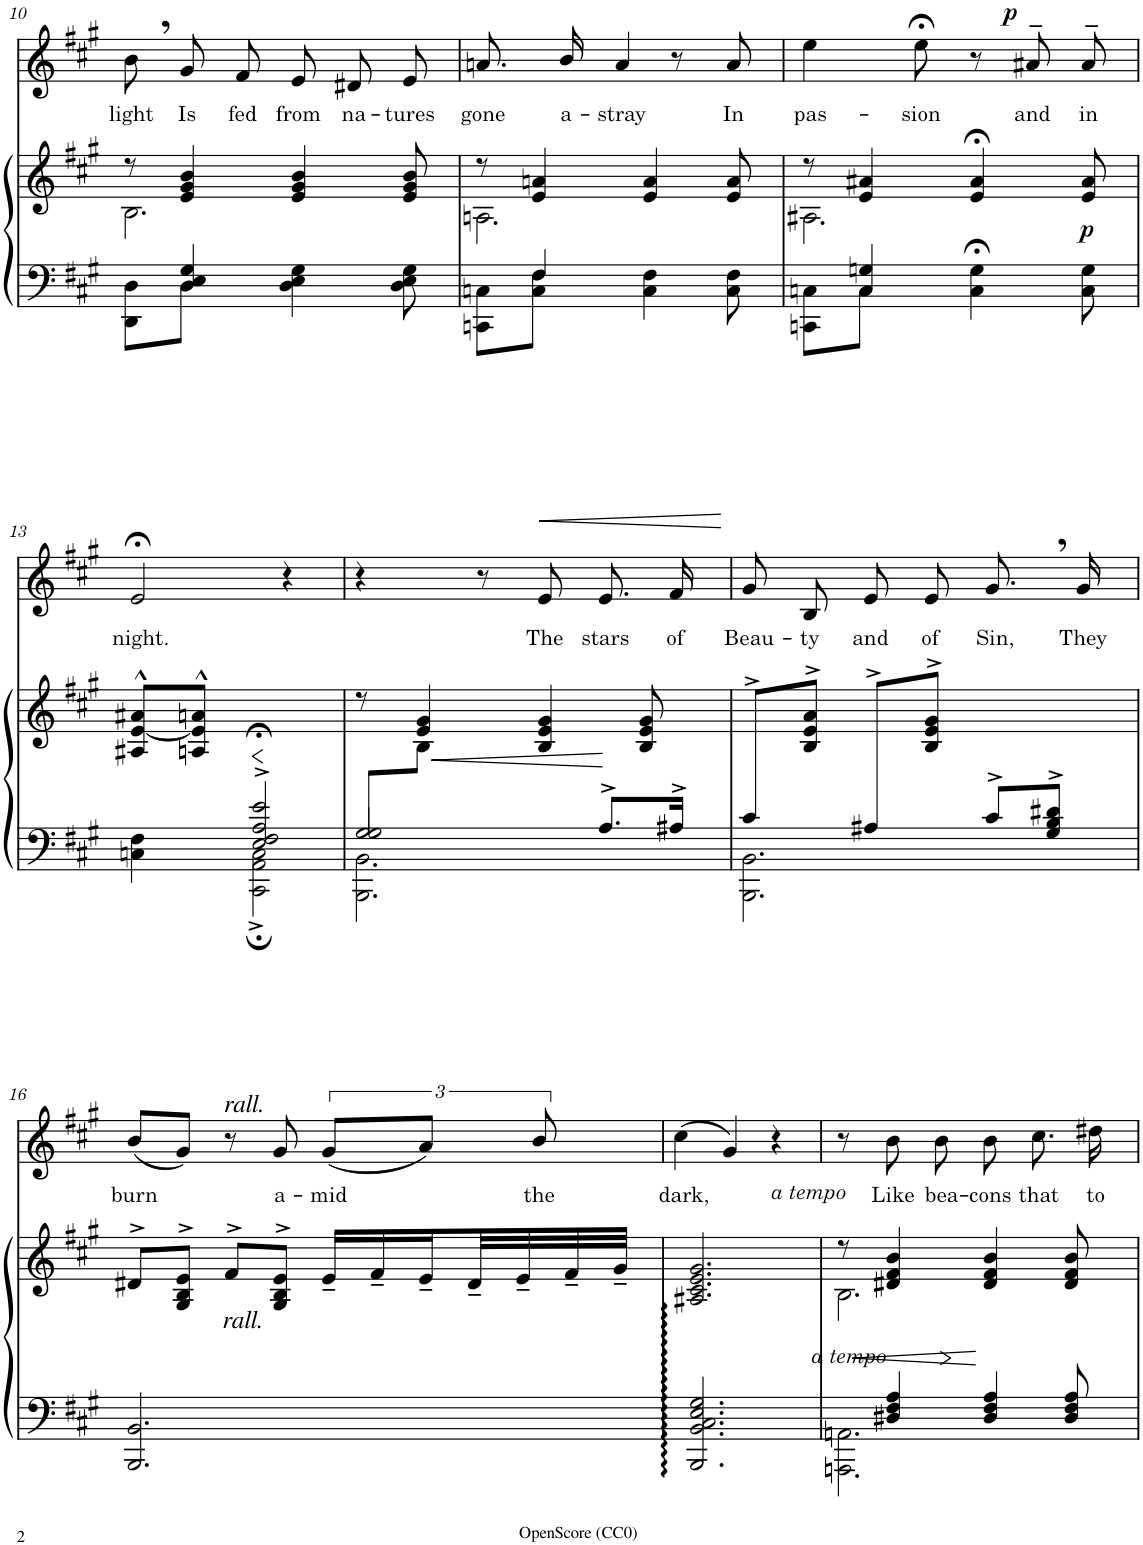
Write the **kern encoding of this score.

**kern	**kern	**dynam	**kern	**text	**dynam
*part2	*part2	*part2	*part1	*part1	*part1
*staff3	*staff2	*staff2/3	*staff1	*staff1	*staff1
*I"Piano	*	*	*I"Voice	*	*
*I'Pno	*	*	*	*	*
!!LO:PB:g=z
*clefF4	*clefG2	*	*clefG2	*	*
*k[f#c#g#]	*k[f#c#g#]	*	*k[f#c#g#]	*	*
*M3/4	*M3/4	*	*M3/4	*	*
=10	=10	=10	=10	=10	=10
*^	*^	*	*	*	*
!	!	!	!	!	!	!LO:LY:b	!
8ryy	8DD\ 8D\L	8r	2.B\	.	8b,\	light	.
!	!	!	!	!	!	!LO:LY:b	!
4D/ 4E/ 4G#/	8D\J	4e/ 4g#/ 4b/	.	.	8g#/	Is	.
!	!	!	!	!	!	!LO:LY:b	!
.	2ryy	.	.	.	8f#/	fed	.
!	!	!	!	!	!	!LO:LY:b	!
4D\ 4E\ 4G#\	.	4e/ 4g#/ 4b/	.	.	8e/	from	.
!	!	!	!	!	!	!LO:LY:b	!
.	.	.	.	.	8d#X/	na-	.
!	!	!	!	!	!	!LO:LY:b	!
8D\ 8E\ 8G#\	.	8e/ 8g#/ 8b/	.	.	8e/	-tures	.
=11	=11	=11	=11	=11	=11	=11	=11
!	!	!	!	!	!	!LO:LY:b	!
8ryy	8CCn\ 8Cn\L	8r	2.An\	.	8.an/	gone	.
4F#/	8C\ 8F#\J	4e/ 4an/	.	.	.	.	.
!	!	!	!	!	!	!LO:LY:b	!
.	.	.	.	.	16b/	a-	.
!	!	!	!	!	!	!LO:LY:b	!
.	2ryy	.	.	.	4a/	-stray	.
4C\ 4F#\	.	4e/ 4a/	.	.	.	.	.
.	.	.	.	.	8r	.	.
!	!	!	!	!	!	!LO:LY:b	!
8C\ 8F#\	.	8e/ 8a/	.	.	8a/	In	.
=12	=12	=12	=12	=12	=12	=12	=12
!	!	!	!	!	!	!LO:LY:b	!
8ryy	8CCn\ 8Cn\L	8r	2.A#X\	.	4ee\	pas-	.
4C/ 4Gn/	8C\J	4e/ 4a#X/	.	.	.	.	.
!	!	!	!	!	!	!LO:LY:b	!
.	2ryy	.	.	.	8ee;<\	-sion	.
4C\;< 4G\;<	.	4e/;< 4a#/;<	.	.	8r	.	.
!	!	!	!	!	!	!LO:LY:b	!LO:DY:a
.	.	.	.	.	8a#X~>/	and	p
!	!	!	!	!LO:DY:b	!	!LO:LY:b	!
8C\ 8G\	.	8e/ 8a#/	.	p	8a#~>/	in	.
*	*	*v	*v	*	*	*	*
!!LO:LB:g=z
=13	=13	=13	=13	=13	=13	=13
!	!	!	!	!	!LO:LY:b	!
4ryy	4Cn\ 4F#\	8A#X/^^ [<8e/^^ 8a#X/^^L	.	2e;</	night.	.
.	.	8An/^^ 8e/]^^ 8an/^^J	.	.	.	.
!	!	!	!LO:HP:b=2	!	!	!
2E/;<^> 2F#/;<^> 2A/;<^> 2e/;<^>	2CC#\;^< 2AA\;^< 2C\;^<	2ryy	<	.	.	.
.	.	.	.	4r	.	.
*v	*v	*	*	*	*	*
=14	=14	=14	=14	=14	=14
!LO:N:head=open	!	!	!	!	!
*^	*^	*	*	*	*
*	*^	*	*	*	*	*	*
8G#/L	2G#/	2.BBB\ 2.BB\	8r	8ryy	.	4r	.	.
!	!	!	!	!	!LO:HP:b	!	!	!
2ryy	.	.	4e/ 4g#/	8B\J	<	.	.	.
.	.	.	.	2ryy	.	8r	.	.
!	!	!	!	!	!	!	!LO:LY:b	!LO:HP:b
.	.	.	4B/ 4e/ 4g#/	.	[	8e/	The	<
!	!	!	!	!	!	!	!LO:LY:b	!
.	8.A^/L	.	.	.	.	8.e/	stars	.
8ryy	.	.	8B/ 8e/ 8g#/	.	[	.	.	.
!	!	!	!	!	!	!	!LO:LY:b	!
.	16A#X^/Jk	.	.	.	.	16f#/	of	.
*v	*v	*v	*	*	*	*	*	*
*	*v	*v	*	*	*	*
.	.	.	.	.	[
=15	=15	=15	=15	=15	=15
*^	*	*	*	*	*
!	!	!	!	!	!LO:LY:b	!
8c#^>/L	2.BBB\ 2.BB\	8ryy	.	8g#/	Beau-	.
!	!	!	!	!	!LO:LY:b	!
8ryy	.	8B/^> 8e/^> 8a/^>J	.	8B/	-ty	.
!	!	!	!	!	!LO:LY:b	!
8A#X^>/L	.	8ryy	.	8e/	and	.
!	!	!	!	!	!LO:LY:b	!
8ryy	.	8B/^> 8e/^> 8g#/^>J	.	8e/	of	.
!	!	!	!	!	!LO:LY:b	!
8c#^>/L	.	4ryy	.	8.g#,/	Sin,	.
8G#/^> 8B/^> 8d#X/^>J	.	.	.	.	.	.
!	!	!	!	!	!LO:LY:b	!
.	.	.	.	16g#/	They	.
*v	*v	*	*	*	*	*
!!LO:LB:g=z
=16	=16	=16	=16	=16	=16
!	!	!	!	!LO:LY:b	!
2.BBB/ 2.BB/	8d#X^>/L	.	(8b/L	burn	.
.	8G#/^> 8B/^> 8e/^>J	.	8g#/J)	.	.
!	!	!	!LO:TX:a:i:t=rall.	!	!
!	!LO:TX:b:i:t=rall.	!	!	!	!
.	8f#^>/L	.	8r	.	.
!	!	!	!	!LO:LY:b	!
.	8G#/^> 8B/^> 8e/^>J	.	8g#/	a-	.
*	*Xbrackettup	*	*	*	*
!	!	!	!	!LO:LY:b	!
.	24e~/LL	.	(12g#/L	-mid	.
.	24f#~/	.	.	.	.
.	24e~/	.	12a/J)	.	.
.	32d#~/L	.	.	.	.
.	32e~/	.	.	.	.
!	!	!	!	!LO:LY:b	!
.	.	.	12b/	the	.
.	32f#~/	.	.	.	.
.	32g#~/JJJ	.	.	.	.
=17	=17	=17	=17	=17	=17
!	!LO:TX:b:i:t=a tempo	!	!	!	!
!	!	!LO:HP:b	!	!LO:LY:b	!
2.BBB/ 2.BB/ 2.C#/ 2.E/ 2.G#/	2.A#X/ 2.c#/ 2.e/ 2.g#/	>	(4cc#\	dark,	.
.	.	.	4g#/)	.	.
!	!	!	!LO:TX:b:i:t=a tempo	!	!
.	.	.	4r	.	.
.	.	]	.	.	.
=18	=18	=18	=18	=18	=18
*^	*	*	*	*	*
!	!	!	!LO:HP:b	!	!	!
*	*	*^	*	*	*	*
8ryy	2.AAAn\ 2.AAn\	8r	2.B\	<	8r	.	.
!	!	!	!	!	!	!LO:LY:b	!
4D#X/ 4F#/ 4A/	.	4d#X/ 4f#/ 4b/	.	.	8b\	Like	.
!	!	!	!	!	!	!LO:LY:b	!
.	.	.	.	.	8b\	bea-	.
!	!	!	!	!	!	!LO:LY:b	!
4D#/ 4F#/ 4A/	.	4d#/ 4f#/ 4b/	.	[	8b\	-cons	.
!	!	!	!	!	!	!LO:LY:b	!
.	.	.	.	.	8.cc#\	that	.
8D#/ 8F#/ 8A/	.	8d#/ 8f#/ 8b/	.	.	.	.	.
!	!	!	!	!	!	!LO:LY:b	!
.	.	.	.	.	16dd#X\	to	.
*v	*v	*	*	*	*	*	*
*	*v	*v	*	*	*	*
=	=	=	=	=	=
*-	*-	*-	*-	*-	*-
